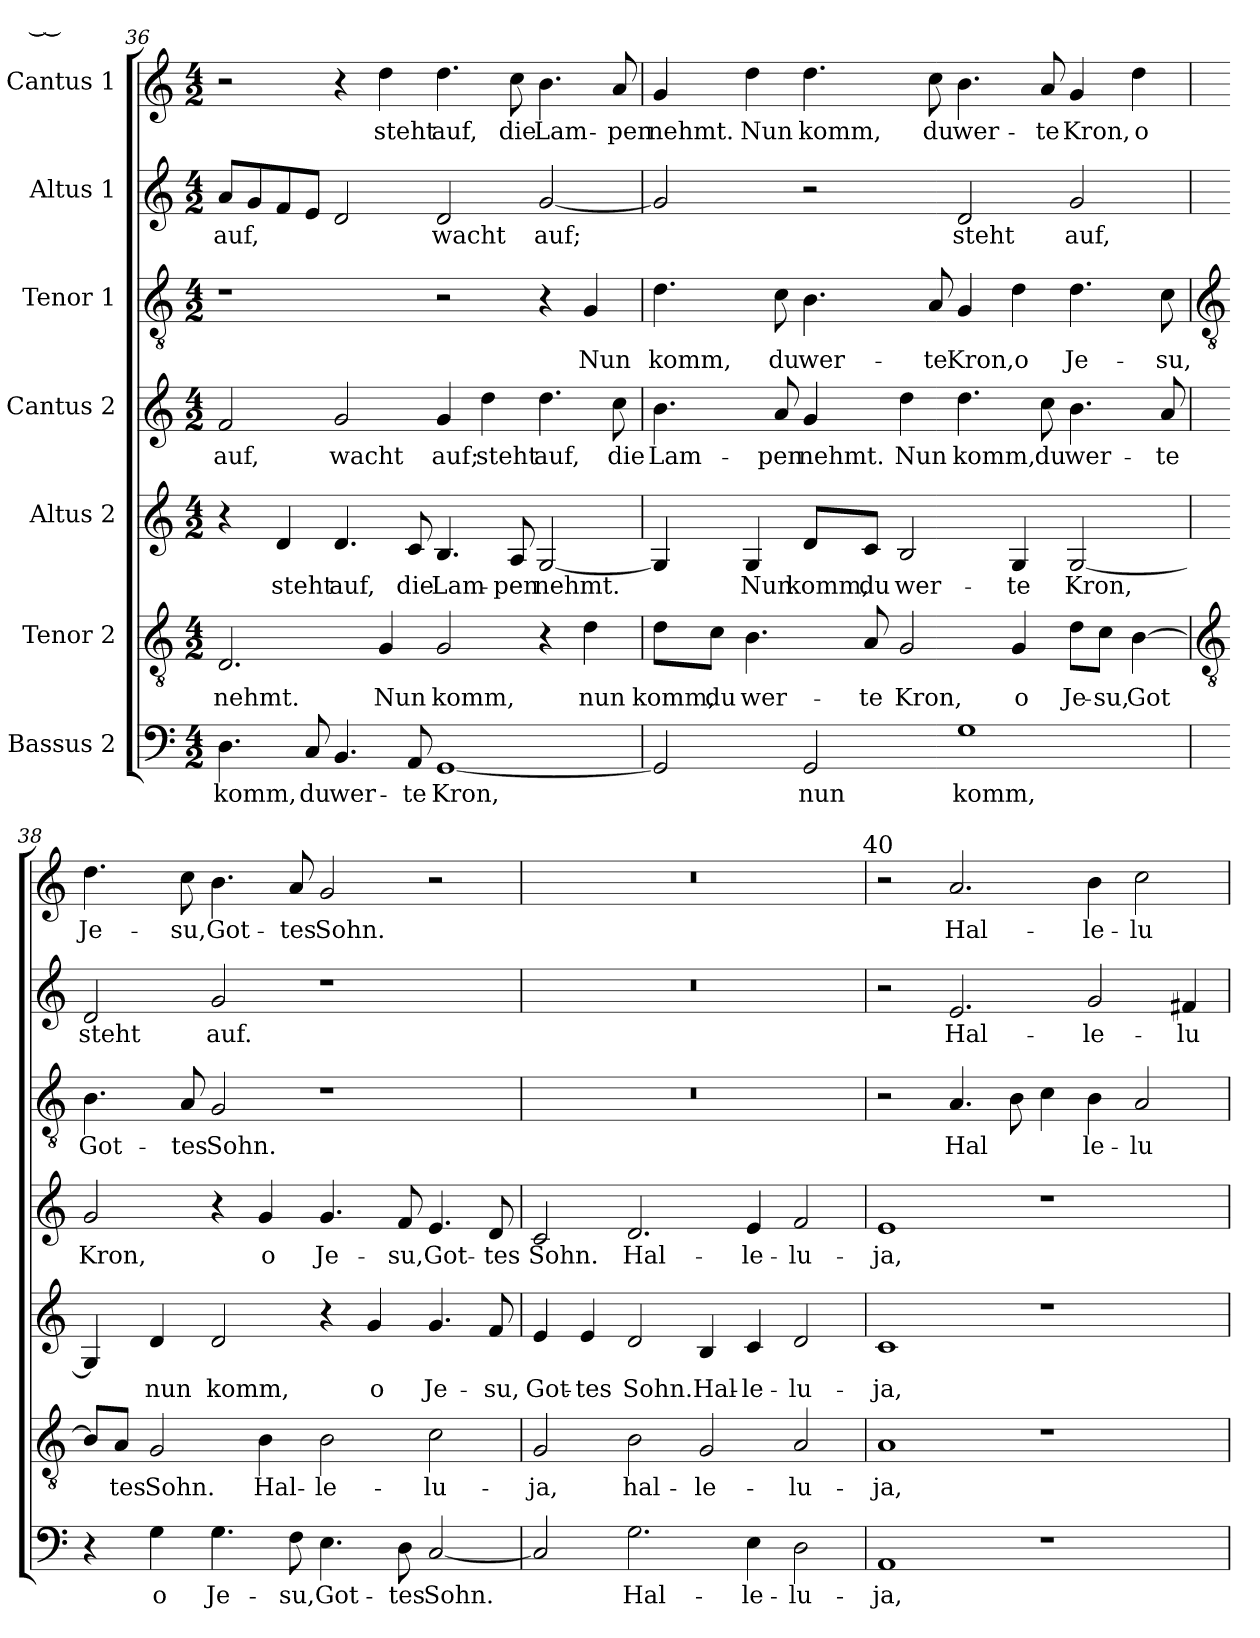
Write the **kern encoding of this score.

**kern	**text	**kern	**text	**kern	**text	**kern	**text	**kern	**text	**kern	**text	**kern	**text
*part7	*part7	*part6	*part6	*part5	*part5	*part4	*part4	*part3	*part3	*part2	*part2	*part1	*part1
*staff7	*staff7	*staff6	*staff6	*staff5	*staff5	*staff4	*staff4	*staff3	*staff3	*staff2	*staff2	*staff1	*staff1
*I"Bassus 2	*	*I"Tenor 2	*	*I"Altus 2	*	*I"Cantus 2	*	*I"Tenor 1	*	*I"Altus 1	*	*I"Cantus 1	*
!!LO:LB:g=z
*clefF4	*	*clefGv2	*	*clefG2	*	*clefG2	*	*clefGv2	*	*clefG2	*	*clefG2	*
*k[]	*	*k[]	*	*k[]	*	*k[]	*	*k[]	*	*k[]	*	*k[]	*
*C:	*	*C:	*	*C:	*	*C:	*	*C:	*	*C:	*	*C:	*
*M4/2	*	*M4/2	*	*M4/2	*	*M4/2	*	*M4/2	*	*M4/2	*	*M4/2	*
=36	=36	=36	=36	=36	=36	=36	=36	=36	=36	=36	=36	=36	=36
!	!LO:LY:b	!	!LO:LY:b	!	!	!	!LO:LY:b	!	!	!	!LO:LY:b	!	!
4.D	komm,	2.D	nehmt.	4r	.	2f	auf,	1r	.	8aL	auf,	2r	.
.	.	.	.	.	.	.	.	.	.	8g	.	.	.
!	!	!	!	!	!LO:LY:b	!	!	!	!	!	!	!	!
.	.	.	.	4d	steht	.	.	.	.	8f	.	.	.
!	!LO:LY:b	!	!	!	!	!	!	!	!	!	!	!	!
8C	du	.	.	.	.	.	.	.	.	8eJ	.	.	.
!	!LO:LY:b	!	!	!	!LO:LY:b	!	!LO:LY:b	!	!	!	!	!	!
4.BB	wer-	.	.	4.d	auf,	2g	wacht	.	.	2d	.	4r	.
!	!	!	!LO:LY:b	!	!	!	!	!	!	!	!	!	!LO:LY:b
.	.	4G	Nun	.	.	.	.	.	.	.	.	4dd	steht
!	!LO:LY:b	!	!	!	!LO:LY:b	!	!	!	!	!	!	!	!
8AA	-te	.	.	8c	die	.	.	.	.	.	.	.	.
!	!LO:LY:b	!	!LO:LY:b	!	!LO:LY:b	!	!LO:LY:b	!	!	!	!LO:LY:b	!	!LO:LY:b
[1GG	Kron,	2G	komm,	4.B	Lam-	4g	auf;	2r	.	2d	wacht	4.dd	auf,
!	!	!	!	!	!	!	!LO:LY:b	!	!	!	!	!	!
.	.	.	.	.	.	4dd	steht	.	.	.	.	.	.
!	!	!	!	!	!LO:LY:b	!	!	!	!	!	!	!	!LO:LY:b
.	.	.	.	8A	-pen	.	.	.	.	.	.	8cc	die
!	!	!	!	!	!LO:LY:b	!	!LO:LY:b	!	!	!	!LO:LY:b	!	!LO:LY:b
.	.	4r	.	[2G	nehmt.	4.dd	auf,	4r	.	[2g	auf;	4.b	Lam-
!	!	!	!LO:LY:b	!	!	!	!	!	!LO:LY:b	!	!	!	!
.	.	4d	nun	.	.	.	.	4G	Nun	.	.	.	.
!	!	!	!	!	!	!	!LO:LY:b	!	!	!	!	!	!LO:LY:b
.	.	.	.	.	.	8cc	die	.	.	.	.	8a	-pen
=37	=37	=37	=37	=37	=37	=37	=37	=37	=37	=37	=37	=37	=37
!	!	!	!LO:LY:b	!	!	!	!LO:LY:b	!	!LO:LY:b	!	!	!	!LO:LY:b
2GG]	.	8d\L	komm,	4G]	.	4.b	Lam-	4.d	komm,	2g]	.	4g	nehmt.
!	!	!	!LO:LY:b	!	!	!	!	!	!	!	!	!	!
.	.	8c\J	du	.	.	.	.	.	.	.	.	.	.
!	!	!	!LO:LY:b	!	!LO:LY:b	!	!	!	!	!	!	!	!LO:LY:b
.	.	4.B	wer-	4G	Nun	.	.	.	.	.	.	4dd	Nun
!	!	!	!	!	!	!	!LO:LY:b	!	!LO:LY:b	!	!	!	!
.	.	.	.	.	.	8a	-pen	8c	du	.	.	.	.
!	!LO:LY:b	!	!	!	!LO:LY:b	!	!LO:LY:b	!	!LO:LY:b	!	!	!	!LO:LY:b
2GG	nun	.	.	8d/L	komm,	4g	nehmt.	4.B	wer-	2r	.	4.dd	komm,
!	!	!	!LO:LY:b	!	!LO:LY:b	!	!	!	!	!	!	!	!
.	.	8A	-te	8c/J	du	.	.	.	.	.	.	.	.
!	!	!	!LO:LY:b	!	!LO:LY:b	!	!LO:LY:b	!	!	!	!	!	!
.	.	2G	Kron,	2B	wer-	4dd	Nun	.	.	.	.	.	.
!	!	!	!	!	!	!	!	!	!LO:LY:b	!	!	!	!LO:LY:b
.	.	.	.	.	.	.	.	8A	-te	.	.	8cc	du
!	!LO:LY:b	!	!	!	!	!	!LO:LY:b	!	!LO:LY:b	!	!LO:LY:b	!	!LO:LY:b
1G	komm,	.	.	.	.	4.dd	komm,	4G	Kron,	2d	steht	4.b	wer-
!	!	!	!LO:LY:b	!	!LO:LY:b	!	!	!	!LO:LY:b	!	!	!	!
.	.	4G	o	4G	-te	.	.	4d	o	.	.	.	.
!	!	!	!	!	!	!	!LO:LY:b	!	!	!	!	!	!LO:LY:b
.	.	.	.	.	.	8cc	du	.	.	.	.	8a	-te
!	!	!	!LO:LY:b	!	!LO:LY:b	!	!LO:LY:b	!	!LO:LY:b	!	!LO:LY:b	!	!LO:LY:b
.	.	8d\L	Je-	[2G	Kron,	4.b	wer-	4.d	Je-	2g	auf,	4g	Kron,
!	!	!	!LO:LY:b	!	!	!	!	!	!	!	!	!	!
.	.	8c\J	-su,	.	.	.	.	.	.	.	.	.	.
!	!	!	!LO:LY:b	!	!	!	!	!	!	!	!	!	!LO:LY:b
.	.	[4B	Got-	.	.	.	.	.	.	.	.	4dd	o
!	!	!	!	!	!	!	!LO:LY:b	!	!LO:LY:b	!	!	!	!
.	.	.	.	.	.	8a	-te	8c	-su,	.	.	.	.
!!LO:LB:g=z
=38	=38	=38	=38	=38	=38	=38	=38	=38	=38	=38	=38	=38	=38
*	*	*clefGv2	*	*	*	*	*	*clefGv2	*	*	*	*	*
!	!	!	!LO:LY:b	!	!LO:LY:b	!	!LO:LY:b	!	!LO:LY:b	!	!LO:LY:b	!	!LO:LY:b
4r	.	8B/L]	--	4G]	___	2g	Kron,	4.B	Got-	2d	steht	4.dd	Je-
!	!	!	!LO:LY:b	!	!	!	!	!	!	!	!	!	!
.	.	8A/J	tes	.	.	.	.	.	.	.	.	.	.
!	!LO:LY:b	!	!LO:LY:b	!	!LO:LY:b	!	!	!	!	!	!	!	!
4G	o	2G	Sohn.	4d	nun	.	.	.	.	.	.	.	.
!	!	!	!	!	!	!	!	!	!LO:LY:b	!	!	!	!LO:LY:b
.	.	.	.	.	.	.	.	8A	-tes	.	.	8cc	-su,
!	!LO:LY:b	!	!	!	!LO:LY:b	!	!	!	!LO:LY:b	!	!LO:LY:b	!	!LO:LY:b
4.G	Je-	.	.	2d	komm,	4r	.	2G	Sohn.	2g	auf.	4.b	Got-
!	!	!	!LO:LY:b	!	!	!	!LO:LY:b	!	!	!	!	!	!
.	.	4B	Hal-	.	.	4g	o	.	.	.	.	.	.
!	!LO:LY:b	!	!	!	!	!	!	!	!	!	!	!	!LO:LY:b
8F	-su,	.	.	.	.	.	.	.	.	.	.	8a	-tes
!	!LO:LY:b	!	!LO:LY:b	!	!	!	!LO:LY:b	!	!	!	!	!	!LO:LY:b
4.E	Got-	2B	-le-	4r	.	4.g	Je-	1r	.	1r	.	2g	Sohn.
!	!	!	!	!	!LO:LY:b	!	!	!	!	!	!	!	!
.	.	.	.	4g	o	.	.	.	.	.	.	.	.
!	!LO:LY:b	!	!	!	!	!	!LO:LY:b	!	!	!	!	!	!
8D	-tes	.	.	.	.	8f	-su,	.	.	.	.	.	.
!	!LO:LY:b	!	!LO:LY:b	!	!LO:LY:b	!	!LO:LY:b	!	!	!	!	!	!
[2C	Sohn.	2c	-lu-	4.g	Je-	4.e	Got-	.	.	.	.	2r	.
!	!	!	!	!	!LO:LY:b	!	!LO:LY:b	!	!	!	!	!	!
.	.	.	.	8f	-su,	8d	-tes	.	.	.	.	.	.
=39	=39	=39	=39	=39	=39	=39	=39	=39	=39	=39	=39	=39	=39
!	!LO:LY:b	!	!LO:LY:b	!	!LO:LY:b	!	!LO:LY:b	!	!	!	!	!	!
2C]	___	2G	-ja,	4e	Got-	2c	Sohn.	0r	.	0r	.	0r	.
!	!	!	!	!	!LO:LY:b	!	!	!	!	!	!	!	!
.	.	.	.	4e	-tes	.	.	.	.	.	.	.	.
!	!LO:LY:b	!	!LO:LY:b	!	!LO:LY:b	!	!LO:LY:b	!	!	!	!	!	!
2.G	Hal-	2B	hal-	2d	Sohn.	2.d	Hal-	.	.	.	.	.	.
!	!	!	!LO:LY:b	!	!LO:LY:b	!	!	!	!	!	!	!	!
.	.	2G	-le-	4B	Hal-	.	.	.	.	.	.	.	.
!	!LO:LY:b	!	!	!	!LO:LY:b	!	!LO:LY:b	!	!	!	!	!	!
4E	-le-	.	.	4c	-le-	4e	-le-	.	.	.	.	.	.
!	!LO:LY:b	!	!LO:LY:b	!	!LO:LY:b	!	!LO:LY:b	!	!	!	!	!	!
2D	-lu-	2A	-lu-	2d	-lu-	2f	-lu-	.	.	.	.	.	.
=40	=40	=40	=40	=40	=40	=40	=40	=40	=40	=40	=40	=40	=40
!	!	!	!	!	!	!	!	!	!	!	!	!LO:TX:a:cj:t=40	!
!	!LO:LY:b	!	!LO:LY:b	!	!LO:LY:b	!	!LO:LY:b	!	!	!	!	!	!
1AA	-ja,	1A	-ja,	1c	-ja,	1e	-ja,	2r	.	2r	.	2r	.
!	!	!	!	!	!	!	!	!	!LO:LY:b	!	!LO:LY:b	!	!LO:LY:b
.	.	.	.	.	.	.	.	4.A	Hal	2.e	Hal-	2.a	Hal-
.	.	.	.	.	.	.	.	8B	.	.	.	.	.
1r	.	1r	.	1r	.	1r	.	4c	.	.	.	.	.
!	!	!	!	!	!	!	!	!	!LO:LY:b	!	!LO:LY:b	!	!LO:LY:b
.	.	.	.	.	.	.	.	4B	le-	2g	-le-	4b	-le-
!	!	!	!	!	!	!	!	!	!LO:LY:b	!	!	!	!LO:LY:b
.	.	.	.	.	.	.	.	2A	-lu-	.	.	2cc	-lu-
!	!	!	!	!	!	!	!	!	!	!	!LO:LY:b	!	!
.	.	.	.	.	.	.	.	.	.	4f#X	-lu-	.	.
=	=	=	=	=	=	=	=	=	=	=	=	=	=
*-	*-	*-	*-	*-	*-	*-	*-	*-	*-	*-	*-	*-	*-
